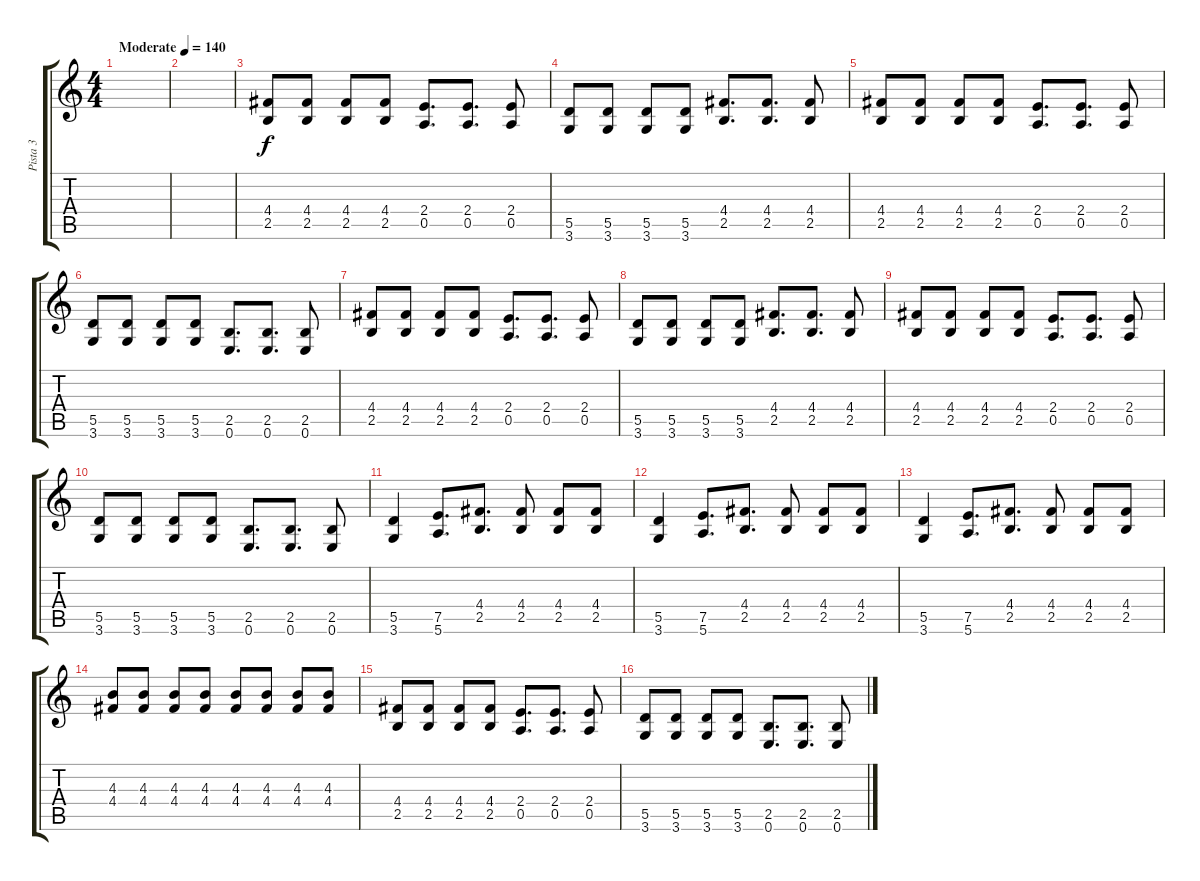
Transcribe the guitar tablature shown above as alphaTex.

\track ("Pista 3" "Pista 3") {instrument overdrivenguitar}
\staff {score tabs}
\tuning (E4 B3 G3 D3 A2 E2) {hide}
\ts (4 4)
\tempo (140 "Moderate")
\clef g2
\ks c
|
|
(4.4 2.5).8 (4.4 2.5).8 (4.4 2.5).8 (4.4 2.5).8 (2.4 0.5).8{d} (2.4 0.5).8{d} (2.4 0.5).8 |
(5.5 3.6).8 (5.5 3.6).8 (5.5 3.6).8 (5.5 3.6).8 (4.4 2.5).8{d} (4.4 2.5).8{d} (4.4 2.5).8 |
(4.4 2.5).8 (4.4 2.5).8 (4.4 2.5).8 (4.4 2.5).8 (2.4 0.5).8{d} (2.4 0.5).8{d} (2.4 0.5).8 |
(5.5 3.6).8 (5.5 3.6).8 (5.5 3.6).8 (5.5 3.6).8 (2.5 0.6).8{d} (2.5 0.6).8{d} (2.5 0.6).8 |
(4.4 2.5).8 (4.4 2.5).8 (4.4 2.5).8 (4.4 2.5).8 (2.4 0.5).8{d} (2.4 0.5).8{d} (2.4 0.5).8 |
(5.5 3.6).8 (5.5 3.6).8 (5.5 3.6).8 (5.5 3.6).8 (4.4 2.5).8{d} (4.4 2.5).8{d} (4.4 2.5).8 |
(4.4 2.5).8 (4.4 2.5).8 (4.4 2.5).8 (4.4 2.5).8 (2.4 0.5).8{d} (2.4 0.5).8{d} (2.4 0.5).8 |
(5.5 3.6).8 (5.5 3.6).8 (5.5 3.6).8 (5.5 3.6).8 (2.5 0.6).8{d} (2.5 0.6).8{d} (2.5 0.6).8 |
(5.5 3.6).4 (7.5 5.6).8{d} (4.4 2.5).8{d} (4.4 2.5).8 (4.4 2.5).8 (4.4 2.5).8 |
(5.5 3.6).4 (7.5 5.6).8{d} (4.4 2.5).8{d} (4.4 2.5).8 (4.4 2.5).8 (4.4 2.5).8 |
(5.5 3.6).4 (7.5 5.6).8{d} (4.4 2.5).8{d} (4.4 2.5).8 (4.4 2.5).8 (4.4 2.5).8 |
(4.3 4.4).8 (4.3 4.4).8 (4.3 4.4).8 (4.3 4.4).8 (4.3 4.4).8 (4.3 4.4).8 (4.3 4.4).8 (4.3 4.4).8 |
(4.4 2.5).8 (4.4 2.5).8 (4.4 2.5).8 (4.4 2.5).8 (2.4 0.5).8{d} (2.4 0.5).8{d} (2.4 0.5).8 |
(5.5 3.6).8 (5.5 3.6).8 (5.5 3.6).8 (5.5 3.6).8 (2.5 0.6).8{d} (2.5 0.6).8{d} (2.5 0.6).8
